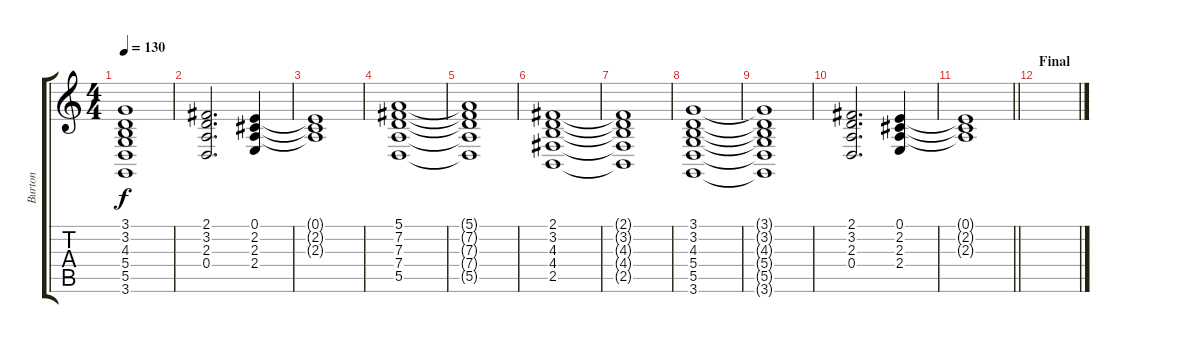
\track ("Burton" "Burton") {instrument brightacousticpiano}
\staff {score tabs}
\tuning (E4 B3 G3 D3 A2 E2) {hide}
\ts (4 4)
\tempo 130
\clef g2
\ks c
(3.1{t} 3.2{t} 4.3{t} 5.4{t} 5.5{t} 3.6{t}).1{dy f} |
(2.1 3.2 2.3 0.4).2{d} (0.1 2.2 2.3 2.4).4 |
(0.1{t} 2.2{t} 2.3{t}).1 |
(5.1 7.2 7.3 7.4 5.5).1{volume 4 instrument stringensemble1} |
(5.1{t} 7.2{t} 7.3{t} 7.4{t} 5.5{t}).1 |
(2.1 3.2 4.3 4.4 2.5).1 |
(2.1{t} 3.2{t} 4.3{t} 4.4{t} 2.5{t}).1 |
(3.1 3.2 4.3 5.4 5.5 3.6).1 |
(3.1{t} 3.2{t} 4.3{t} 5.4{t} 5.5{t} 3.6{t}).1 |
(2.1 3.2 2.3 0.4).2{d} (0.1 2.2 2.3 2.4).4 |
\barLineRight lightlight
(0.1{t} 2.2{t} 2.3{t}).1 |
\section ("" "Final")
